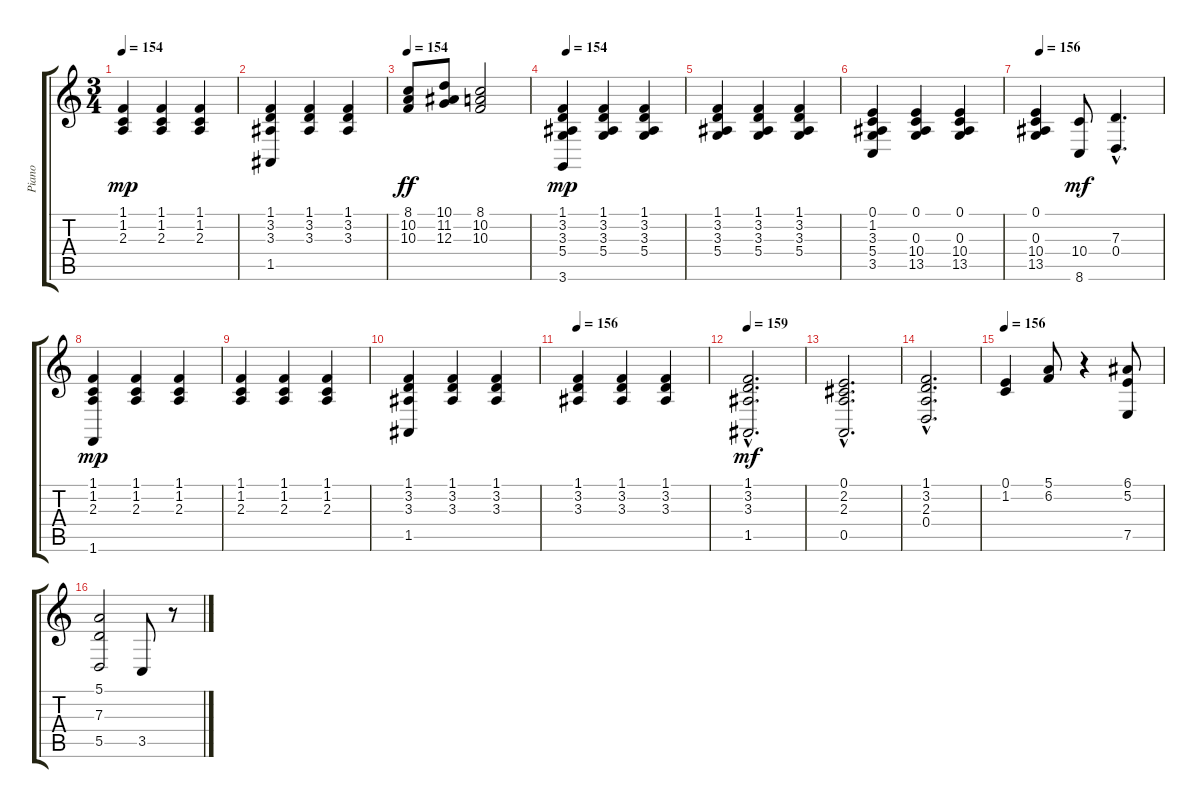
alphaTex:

\track ("Piano" "Piano") {instrument acousticgrandpiano}
\staff {score tabs}
\tuning (E4 B3 G3 D3 A2 E2) {hide}
\ts (3 4)
\tempo 154
\clef g2
\ks c
(1.1 1.2 2.3).4{dy mp} (1.1 1.2 2.3).4 (1.1 1.2 2.3).4 |
(1.1 3.2 3.3 1.5).4 (1.1 3.2 3.3).4 (1.1 3.2 3.3).4 |
\tempo 154
(8.1 10.2 10.3).8{dy ff} (10.1 11.2 12.3).8 (8.1 10.2 10.3).2 |
\tempo 154
(1.1 3.2 3.3 5.4 3.6).4{dy mp} (1.1 3.2 3.3 5.4).4 (1.1 3.2 3.3 5.4).4 |
(1.1 3.2 3.3 5.4).4 (1.1 3.2 3.3 5.4).4 (1.1 3.2 3.3 5.4).4 |
(0.1 1.2 3.3 5.4 3.5).4 (0.1 0.3 10.4 13.5).4 (0.1 0.3 10.4 13.5).4 |
\tempo 156
(0.1 0.3 10.4 13.5).4 (10.4 8.6).8{dy mf} (7.3{hac} 0.4{hac}).4{d} |
(1.1 1.2 2.3 1.6).4{dy mp} (1.1 1.2 2.3).4 (1.1 1.2 2.3).4 |
(1.1 1.2 2.3).4 (1.1 1.2 2.3).4 (1.1 1.2 2.3).4 |
(1.1 3.2 3.3 1.5).4 (1.1 3.2 3.3).4 (1.1 3.2 3.3).4 |
\tempo 156
(1.1 3.2 3.3).4 (1.1 3.2 3.3).4 (1.1 3.2 3.3).4 |
\tempo 159
(1.1{hac} 3.2{hac} 3.3{hac} 1.5{hac}).2{d dy mf} |
(0.1{hac} 2.2{hac} 2.3{hac} 0.5{hac}).2{d} |
(1.1{hac} 3.2{hac} 2.3{hac} 0.4{hac}).2{d} |
\tempo 156
(0.1 1.2).4 (5.1 6.2).8 r.4 (6.1 5.2 7.5).8 |
(5.1 7.3 5.5).2 3.5.8 r.8
